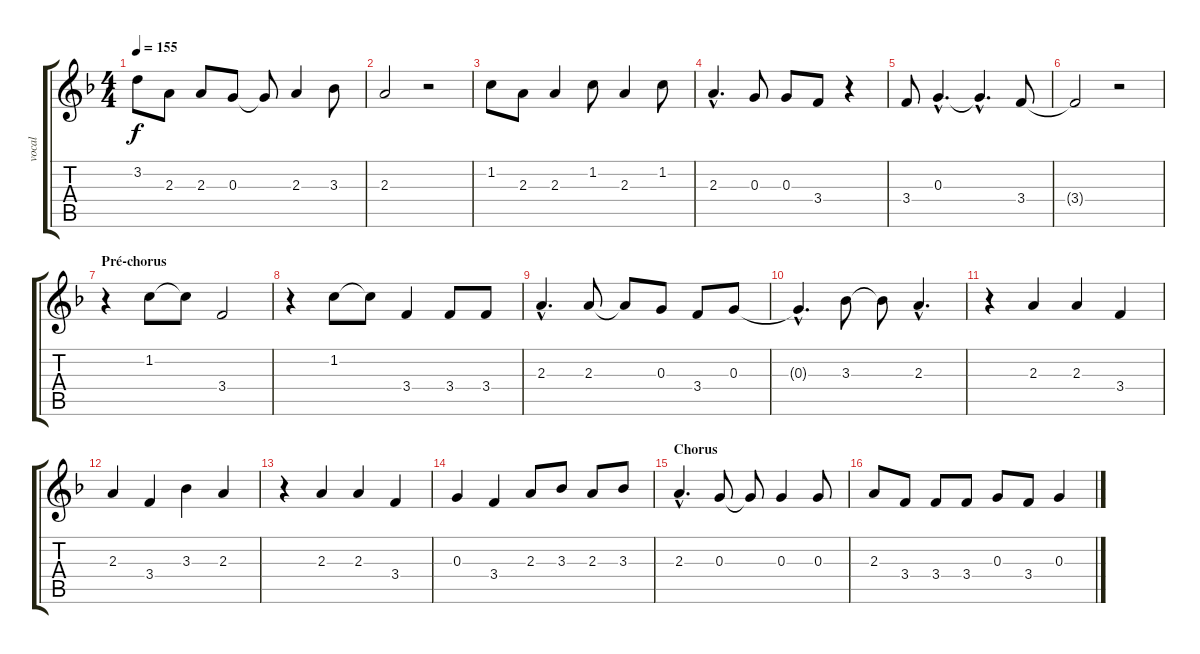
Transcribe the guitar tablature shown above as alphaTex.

\track ("vocal" "vocal") {instrument electricguitarjazz}
\staff {score tabs}
\tuning (E4 B3 G3 D3 A2 E2) {hide}
\ts (4 4)
\tempo 155
\clef g2
\ks f
3.2.8{dy f} 2.3.8 2.3.8 0.3.8 0.3{t}.8 2.3.4 3.3.8 |
2.3.2 r.2 |
1.2.8 2.3.8 2.3.4 1.2.8 2.3.4 1.2.8 |
2.3{hac}.4{d} 0.3.8 0.3.8 3.4.8 r.4 |
3.4.8 0.3{hac}.4{d} 0.3{hac t}.4{d} 3.4.8 |
3.4{t}.2 r.2 |
\section ("" "Pré-chorus")
r.4 1.2.8 1.2{t}.8 3.4.2 |
r.4 1.2.8 1.2{t}.8 3.4.4 3.4.8 3.4.8 |
2.3{hac}.4{d} 2.3.8 2.3{t}.8 0.3.8 3.4.8 0.3.8 |
0.3{hac t}.4{d} 3.3.8 3.3{t}.8 2.3{hac}.4{d} |
r.4 2.3.4 2.3.4 3.4.4 |
2.3.4 3.4.4 3.3.4 2.3.4 |
r.4 2.3.4 2.3.4 3.4.4 |
0.3.4 3.4.4 2.3.8 3.3.8 2.3.8 3.3.8 |
\section ("" "Chorus")
2.3{hac}.4{d} 0.3.8 0.3{t}.8 0.3.4 0.3.8 |
2.3.8 3.4.8 3.4.8 3.4.8 0.3.8 3.4.8 0.3.4
